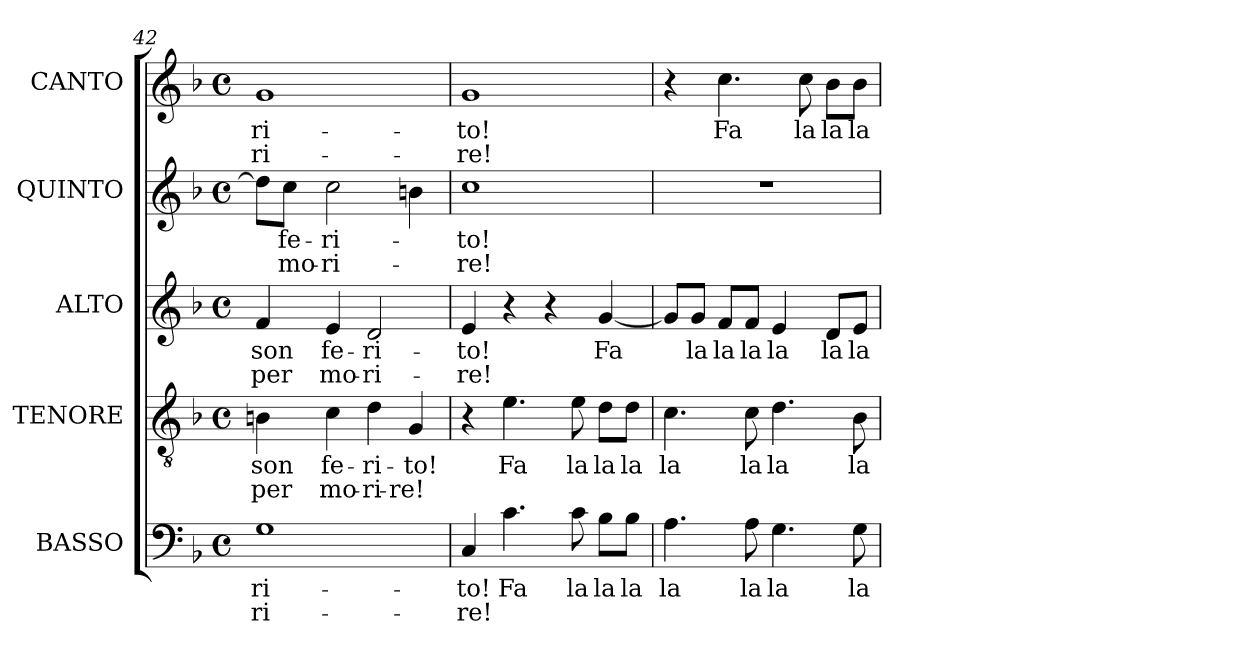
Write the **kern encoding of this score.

**kern	**text	**text	**kern	**text	**text	**kern	**text	**text	**kern	**text	**text	**kern	**text	**text
*part5	*part5	*part5	*part4	*part4	*part4	*part3	*part3	*part3	*part2	*part2	*part2	*part1	*part1	*part1
*staff5	*staff5	*staff5	*staff4	*staff4	*staff4	*staff3	*staff3	*staff3	*staff2	*staff2	*staff2	*staff1	*staff1	*staff1
*I"BASSO	*	*	*I"TENORE	*	*	*I"ALTO	*	*	*I"QUINTO	*	*	*I"CANTO	*	*
*I'B	*	*	*I'T	*	*	*I'A	*	*	*	*	*	*	*	*
!!LO:LB:g=z
*clefF4	*	*	*clefGv2	*	*	*clefG2	*	*	*clefG2	*	*	*clefG2	*	*
*	*	*	*ITrd7c12	*	*	*	*	*	*	*	*	*	*	*
*k[b-]	*	*	*k[b-]	*	*	*k[b-]	*	*	*k[b-]	*	*	*k[b-]	*	*
*F:	*	*	*F:	*	*	*F:	*	*	*F:	*	*	*F:	*	*
*M4/4	*	*	*M4/4	*	*	*M4/4	*	*	*M4/4	*	*	*M4/4	*	*
*met(c)	*	*	*met(c)	*	*	*met(c)	*	*	*met(c)	*	*	*met(c)	*	*
=42	=42	=42	=42	=42	=42	=42	=42	=42	=42	=42	=42	=42	=42	=42
!	!LO:LY:b:color=#000000	!LO:LY:b:color=#000000	!	!	!	!	!	!	!	!	!	!	!	!
!	!	!	!	!LO:LY:b:color=#000000	!LO:LY:b:color=#000000	!	!	!	!	!	!	!	!	!
!	!	!	!	!	!	!	!LO:LY:b:color=#000000	!LO:LY:b:color=#000000	!	!	!	!	!	!
!	!	!	!	!	!	!	!	!	!	!	!	!	!LO:LY:b:color=#000000	!LO:LY:b:color=#000000
1Gi	-ri-	-ri-	4BBni\	son	per	4fi/	son	per	8ddi\L]	.	.	1gi	-ri-	-ri-
!	!	!	!	!	!	!	!	!	!	!LO:LY:b:color=#000000	!LO:LY:b:color=#000000	!	!	!
.	.	.	.	.	.	.	.	.	8cci\J	fe-	mo-	.	.	.
!	!	!	!	!LO:LY:b:color=#000000	!LO:LY:b:color=#000000	!	!	!	!	!	!	!	!	!
!	!	!	!	!	!	!	!LO:LY:b:color=#000000	!LO:LY:b:color=#000000	!	!	!	!	!	!
!	!	!	!	!	!	!	!	!	!	!LO:LY:b:color=#000000	!LO:LY:b:color=#000000	!	!	!
.	.	.	4Ci\	fe-	mo-	4ei/	fe-	mo-	2cci\	-ri-	-ri-	.	.	.
!	!	!	!	!LO:LY:b:color=#000000	!LO:LY:b:color=#000000	!	!	!	!	!	!	!	!	!
!	!	!	!	!	!	!	!LO:LY:b:color=#000000	!LO:LY:b:color=#000000	!	!	!	!	!	!
.	.	.	4Di\	-ri-	-ri-	2di/	-ri-	-ri-	.	.	.	.	.	.
!	!	!	!	!LO:LY:b:color=#000000	!LO:LY:b:color=#000000	!	!	!	!	!	!	!	!	!
.	.	.	4GGi/	-to!	-re!	.	.	.	4bni\	.	.	.	.	.
=43	=43	=43	=43	=43	=43	=43	=43	=43	=43	=43	=43	=43	=43	=43
!	!LO:LY:b:color=#000000	!LO:LY:b:color=#000000	!	!	!	!	!	!	!	!	!	!	!	!
!	!	!	!	!	!	!	!LO:LY:b:color=#000000	!LO:LY:b:color=#000000	!	!	!	!	!	!
!	!	!	!	!	!	!	!	!	!	!LO:LY:b:color=#000000	!LO:LY:b:color=#000000	!	!	!
!	!	!	!	!	!	!	!	!	!	!	!	!	!LO:LY:b:color=#000000	!LO:LY:b:color=#000000
4Ci/	-to!	-re!	4r	.	.	4ei/	-to!	-re!	1cci	-to!	-re!	1gi	-to!	-re!
!	!LO:LY:b:color=#000000	!	!	!	!	!	!	!	!	!	!	!	!	!
!	!	!	!	!LO:LY:b:color=#000000	!	!	!	!	!	!	!	!	!	!
4.ci\	Fa	.	4.Ei\	Fa	.	4r	.	.	.	.	.	.	.	.
.	.	.	.	.	.	4r	.	.	.	.	.	.	.	.
!	!LO:LY:b:color=#000000	!	!	!	!	!	!	!	!	!	!	!	!	!
!	!	!	!	!LO:LY:b:color=#000000	!	!	!	!	!	!	!	!	!	!
8ci\	la	.	8Ei\	la	.	.	.	.	.	.	.	.	.	.
!	!LO:LY:b:color=#000000	!	!	!	!	!	!	!	!	!	!	!	!	!
!	!	!	!	!LO:LY:b:color=#000000	!	!	!	!	!	!	!	!	!	!
!	!	!	!	!	!	!	!LO:LY:b:color=#000000	!	!	!	!	!	!	!
8B-i\L	la	.	8Di\L	la	.	[<4gi/	Fa	.	.	.	.	.	.	.
!	!LO:LY:b:color=#000000	!	!	!	!	!	!	!	!	!	!	!	!	!
!	!	!	!	!LO:LY:b:color=#000000	!	!	!	!	!	!	!	!	!	!
8B-i\J	la	.	8Di\J	la	.	.	.	.	.	.	.	.	.	.
=44	=44	=44	=44	=44	=44	=44	=44	=44	=44	=44	=44	=44	=44	=44
!	!LO:LY:b:color=#000000	!	!	!	!	!	!	!	!	!	!	!	!	!
!	!	!	!	!LO:LY:b:color=#000000	!	!	!	!	!	!	!	!	!	!
4.Ai\	la	.	4.Ci\	la	.	8gi/L]	.	.	1r	.	.	4r	.	.
!	!	!	!	!	!	!	!LO:LY:b:color=#000000	!	!	!	!	!	!	!
.	.	.	.	.	.	8gi/J	la	.	.	.	.	.	.	.
!	!	!	!	!	!	!	!LO:LY:b:color=#000000	!	!	!	!	!	!	!
!	!	!	!	!	!	!	!	!	!	!	!	!	!LO:LY:b:color=#000000	!
.	.	.	.	.	.	8fi/L	la	.	.	.	.	4.cci\	Fa	.
!	!LO:LY:b:color=#000000	!	!	!	!	!	!	!	!	!	!	!	!	!
!	!	!	!	!LO:LY:b:color=#000000	!	!	!	!	!	!	!	!	!	!
!	!	!	!	!	!	!	!LO:LY:b:color=#000000	!	!	!	!	!	!	!
8Ai\	la	.	8Ci\	la	.	8fi/J	la	.	.	.	.	.	.	.
!	!LO:LY:b:color=#000000	!	!	!	!	!	!	!	!	!	!	!	!	!
!	!	!	!	!LO:LY:b:color=#000000	!	!	!	!	!	!	!	!	!	!
!	!	!	!	!	!	!	!LO:LY:b:color=#000000	!	!	!	!	!	!	!
4.Gi\	la	.	4.Di\	la	.	4ei/	la	.	.	.	.	.	.	.
!	!	!	!	!	!	!	!	!	!	!	!	!	!LO:LY:b:color=#000000	!
.	.	.	.	.	.	.	.	.	.	.	.	8cci\	la	.
!	!	!	!	!	!	!	!LO:LY:b:color=#000000	!	!	!	!	!	!	!
!	!	!	!	!	!	!	!	!	!	!	!	!	!LO:LY:b:color=#000000	!
.	.	.	.	.	.	8di/L	la	.	.	.	.	8b-i\L	la	.
!	!LO:LY:b:color=#000000	!	!	!	!	!	!	!	!	!	!	!	!	!
!	!	!	!	!LO:LY:b:color=#000000	!	!	!	!	!	!	!	!	!	!
!	!	!	!	!	!	!	!LO:LY:b:color=#000000	!	!	!	!	!	!	!
!	!	!	!	!	!	!	!	!	!	!	!	!	!LO:LY:b:color=#000000	!
8Gi\	la	.	8BB-i\	la	.	8ei/J	la	.	.	.	.	8b-i\J	la	.
=	=	=	=	=	=	=	=	=	=	=	=	=	=	=
*-	*-	*-	*-	*-	*-	*-	*-	*-	*-	*-	*-	*-	*-	*-
